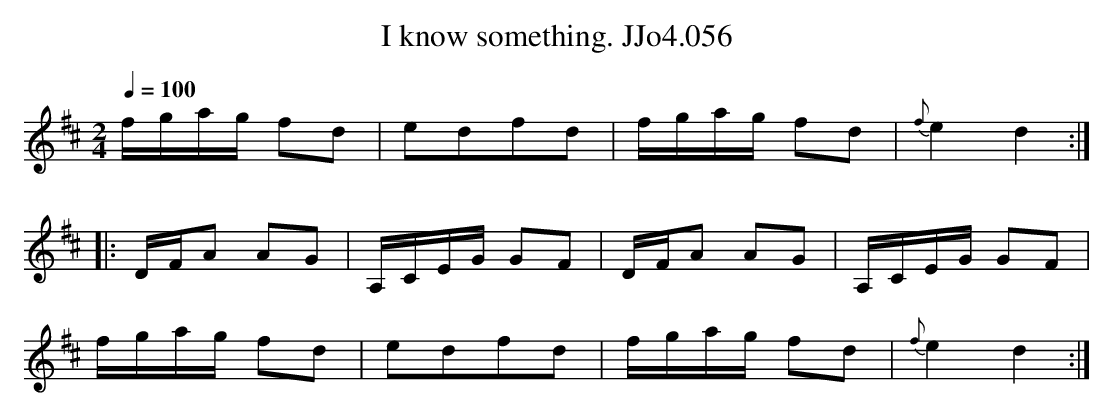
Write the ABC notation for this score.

X:1
T:I know something. JJo4.056
M:2/4
L:1/8
Q:1/4=100
K:D
f/g/a/g/ fd|edfd|f/g/a/g/ fd|{f}e2d2:|
|:D/F/A AG|A,/C/E/G/ GF|D/F/A AG|A,/C/E/G/ GF|
f/g/a/g/ fd|edfd|f/g/a/g/ fd|{f}e2d2:|
